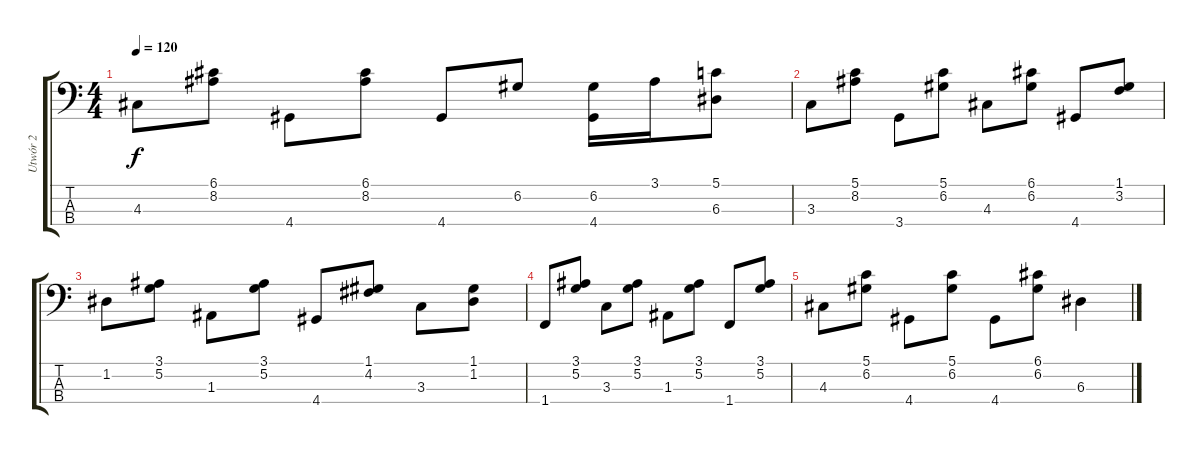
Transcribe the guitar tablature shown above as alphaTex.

\track ("Utwór 2" "Utwór 2") {instrument electricbassfinger}
\staff {score tabs}
\tuning (G2 D2 A1 E1) {hide}
\ts (4 4)
\tempo 120
\clef f4
\ks c
4.3.8{dy f} (6.1 8.2).8 4.4.8 (6.1 8.2).8 4.4.8 6.2.8 (6.2 4.4).16 3.1.16 (5.1 6.3).8 |
3.3.8 (5.1 8.2).8 3.4.8 (5.1 6.2).8 4.3.8 (6.1 6.2).8 4.4.8 (1.1 3.2).8 |
1.2.8 (3.1 5.2).8 1.3.8 (3.1 5.2).8 4.4.8 (1.1 4.2).8 3.3.8 (1.1 1.2).8 |
1.4.8 (3.1 5.2).8 3.3.8 (3.1 5.2).8 1.3.8 (3.1 5.2).8 1.4.8 (3.1 5.2).8 |
4.3.8 (5.1 6.2).8 4.4.8 (5.1 6.2).8 4.4.8 (6.1 6.2).8 6.3.4
